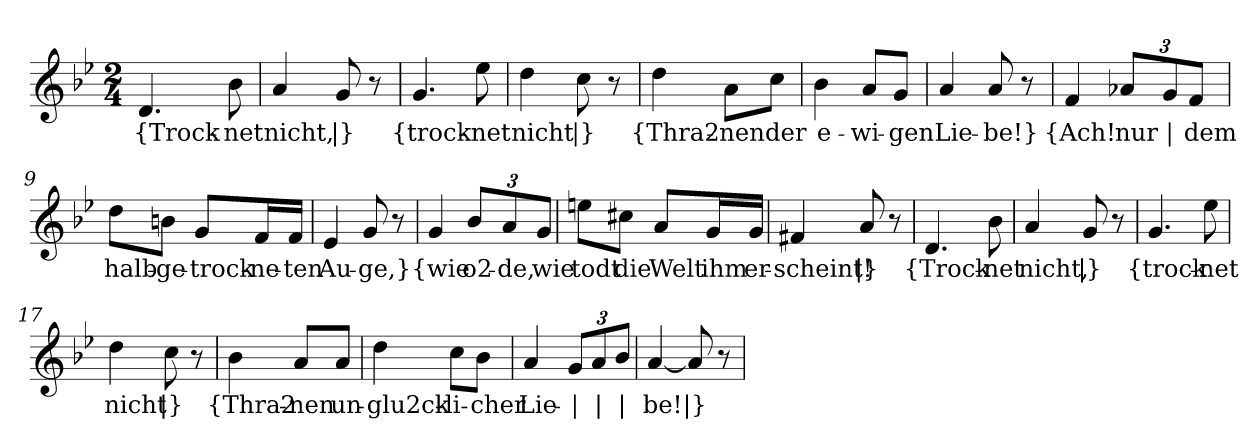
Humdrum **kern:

**kern	**text
*part1	*part1
*staff1	*staff1
*clefG2	*
*k[b-e-]	*
*M2/4	*
=1	=1
!	!LO:LY:b
4.d/	{Trock-
!	!LO:LY:b
8b-\	-net
=2	=2
!	!LO:LY:b
4a/	nicht,
!	!LO:LY:b
8g/	|}
8r	.
=3	=3
!	!LO:LY:b
4.g/	{trock-
!	!LO:LY:b
8ee-\	-net
=4	=4
!	!LO:LY:b
4dd\	nicht
!	!LO:LY:b
8cc\	|}
8r	.
=5	=5
!	!LO:LY:b
4dd\	{Thra2-
!	!LO:LY:b
8a\L	-nen
!	!LO:LY:b
8cc\J	der
=6	=6
!	!LO:LY:b
4b-\	e-
!	!LO:LY:b
8a/L	-wi-
!	!LO:LY:b
8g/J	-gen
=7	=7
!	!LO:LY:b
4a/	Lie-
!	!LO:LY:b
8a/	-be!}
8r	.
!!LO:LB:g=z
=8	=8
!	!LO:LY:b
4f/	{Ach!
*Xbrackettup	*
!	!LO:LY:b
12a-X/L	nur
!	!LO:LY:b
12g/	|
!	!LO:LY:b
12f/J	dem
=9	=9
!	!LO:LY:b
8dd\L	halb-
!	!LO:LY:b
8bn\J	-ge-
!	!LO:LY:b
8g/L	-trock-
!	!LO:LY:b
16f/L	-ne-
!	!LO:LY:b
16f/JJ	-ten
=10	=10
!	!LO:LY:b
4e-/	Au-
!	!LO:LY:b
8g/	-ge,}
8r	.
=11	=11
!	!LO:LY:b
4g/	{wie
!	!LO:LY:b
12b-/L	o2-
!	!LO:LY:b
12a/	-de,
!	!LO:LY:b
12g/J	wie
=12	=12
!	!LO:LY:b
8een\L	todt
!	!LO:LY:b
8cc#X\J	die
!	!LO:LY:b
8a/L	Welt
!	!LO:LY:b
16g/L	ihm
!	!LO:LY:b
16g/JJ	er-
!!LO:LB:g=z
=13	=13
!	!LO:LY:b
4f#X/	-scheint!
!	!LO:LY:b
8a/	|}
8r	.
=14	=14
!	!LO:LY:b
4.d/	{Trock-
!	!LO:LY:b
8b-\	-net
=15	=15
!	!LO:LY:b
4a/	nicht,
!	!LO:LY:b
8g/	|}
8r	.
=16	=16
!	!LO:LY:b
4.g/	{trock-
!	!LO:LY:b
8ee-\	-net
=17	=17
!	!LO:LY:b
4dd\	nicht
!	!LO:LY:b
8cc\	|}
8r	.
=18	=18
!	!LO:LY:b
4b-\	{Thra2-
!	!LO:LY:b
8a/L	-nen
!	!LO:LY:b
8a/J	un-
=19	=19
!	!LO:LY:b
4dd\	-glu2ck-
!	!LO:LY:b
8cc\L	-li-
!	!LO:LY:b
8b-\J	-cher
!!LO:LB:g=z
=20	=20
!	!LO:LY:b
4a/	Lie-
!	!LO:LY:b
12g/L	|
!	!LO:LY:b
12a/	|
!	!LO:LY:b
12b-/J	|
=21	=21
!	!LO:LY:b
[4a/	-be!
!	!LO:LY:b
8a/]	|}
8r	.
=	=
*-	*-
